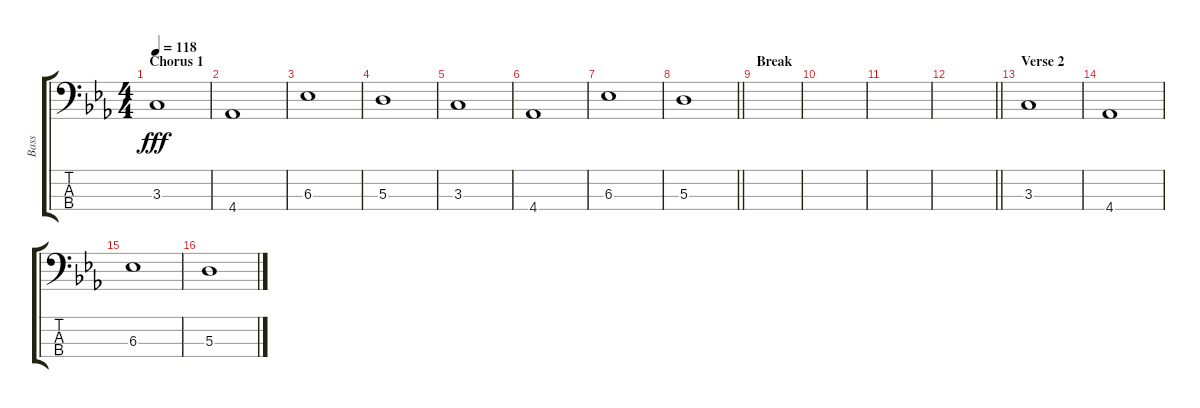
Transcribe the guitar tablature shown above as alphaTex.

\track ("Bass" "Bass") {instrument electricbassfinger}
\staff {score tabs}
\tuning (G2 D2 A1 E1) {hide}
\ts (4 4)
\section ("" "Chorus 1")
\tempo 118
\clef f4
\ks eb
3.3.1{dy fff} |
4.4.1 |
6.3.1 |
5.3.1 |
3.3.1 |
4.4.1 |
6.3.1 |
\barLineRight lightlight
5.3.1 |
\section ("" "Break")
|
|
|
\barLineRight lightlight
|
\section ("" "Verse 2")
3.3.1 |
4.4.1 |
6.3.1 |
5.3.1
